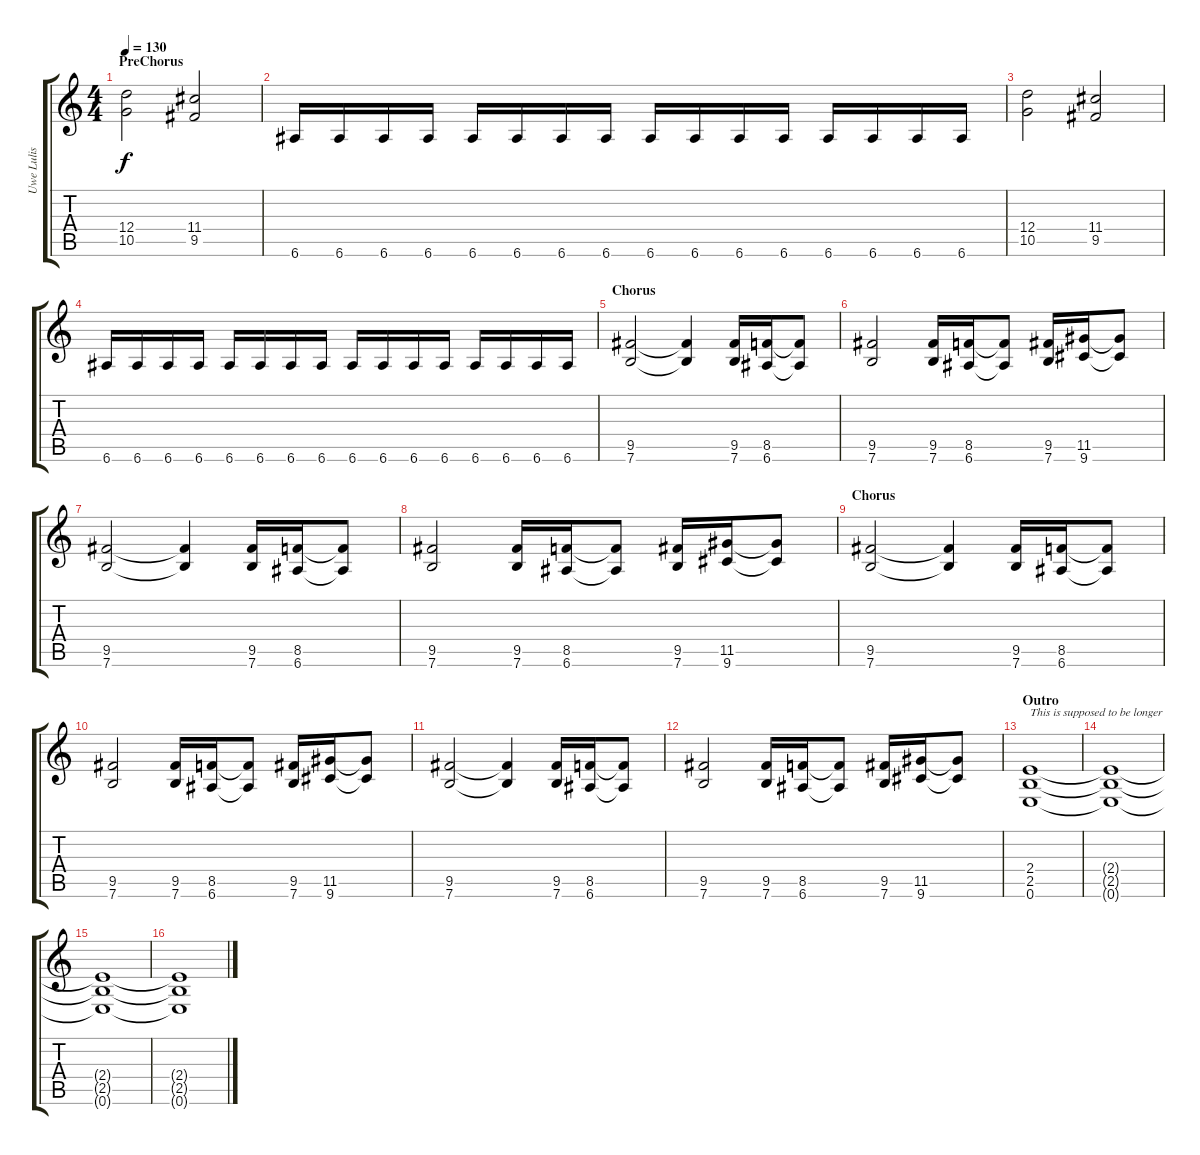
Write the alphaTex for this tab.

\track ("Uwe Lulis" "Uwe Lulis") {instrument distortionguitar}
\staff {score tabs}
\tuning (E4 B3 G3 D3 A2 E2) {hide}
\ts (4 4)
\section ("" "PreChorus")
\tempo 130
\clef g2
\ks c
(12.4 10.5).2{dy f} (11.4 9.5).2 |
6.6.16 6.6.16 6.6.16 6.6.16 6.6.16 6.6.16 6.6.16 6.6.16 6.6.16 6.6.16 6.6.16 6.6.16 6.6.16 6.6.16 6.6.16 6.6.16 |
(12.4 10.5).2 (11.4 9.5).2 |
6.6.16 6.6.16 6.6.16 6.6.16 6.6.16 6.6.16 6.6.16 6.6.16 6.6.16 6.6.16 6.6.16 6.6.16 6.6.16 6.6.16 6.6.16 6.6.16 |
\section ("" "Chorus")
(9.5 7.6).2 (9.5{t} 7.6{t}).4 (9.5 7.6).16 (8.5 6.6).16 (8.5{t} 6.6{t}).8 |
(9.5 7.6).2 (9.5 7.6).16 (8.5 6.6).16 (8.5{t} 6.6{t}).8 (9.5 7.6).16 (11.5 9.6).16 (11.5{t} 9.6{t}).8 |
(9.5 7.6).2 (9.5{t} 7.6{t}).4 (9.5 7.6).16 (8.5 6.6).16 (8.5{t} 6.6{t}).8 |
(9.5 7.6).2 (9.5 7.6).16 (8.5 6.6).16 (8.5{t} 6.6{t}).8 (9.5 7.6).16 (11.5 9.6).16 (11.5{t} 9.6{t}).8 |
\section ("" "Chorus")
(9.5 7.6).2 (9.5{t} 7.6{t}).4 (9.5 7.6).16 (8.5 6.6).16 (8.5{t} 6.6{t}).8 |
(9.5 7.6).2 (9.5 7.6).16 (8.5 6.6).16 (8.5{t} 6.6{t}).8 (9.5 7.6).16 (11.5 9.6).16 (11.5{t} 9.6{t}).8 |
(9.5 7.6).2 (9.5{t} 7.6{t}).4 (9.5 7.6).16 (8.5 6.6).16 (8.5{t} 6.6{t}).8 |
(9.5 7.6).2 (9.5 7.6).16 (8.5 6.6).16 (8.5{t} 6.6{t}).8 (9.5 7.6).16 (11.5 9.6).16 (11.5{t} 9.6{t}).8 |
\section ("" "Outro")
(2.4 2.5 0.6).1{txt "This is supposed to be longer"} |
(2.4{t} 2.5{t} 0.6{t}).1 |
(2.4{t} 2.5{t} 0.6{t}).1 |
(2.4{t} 2.5{t} 0.6{t}).1
